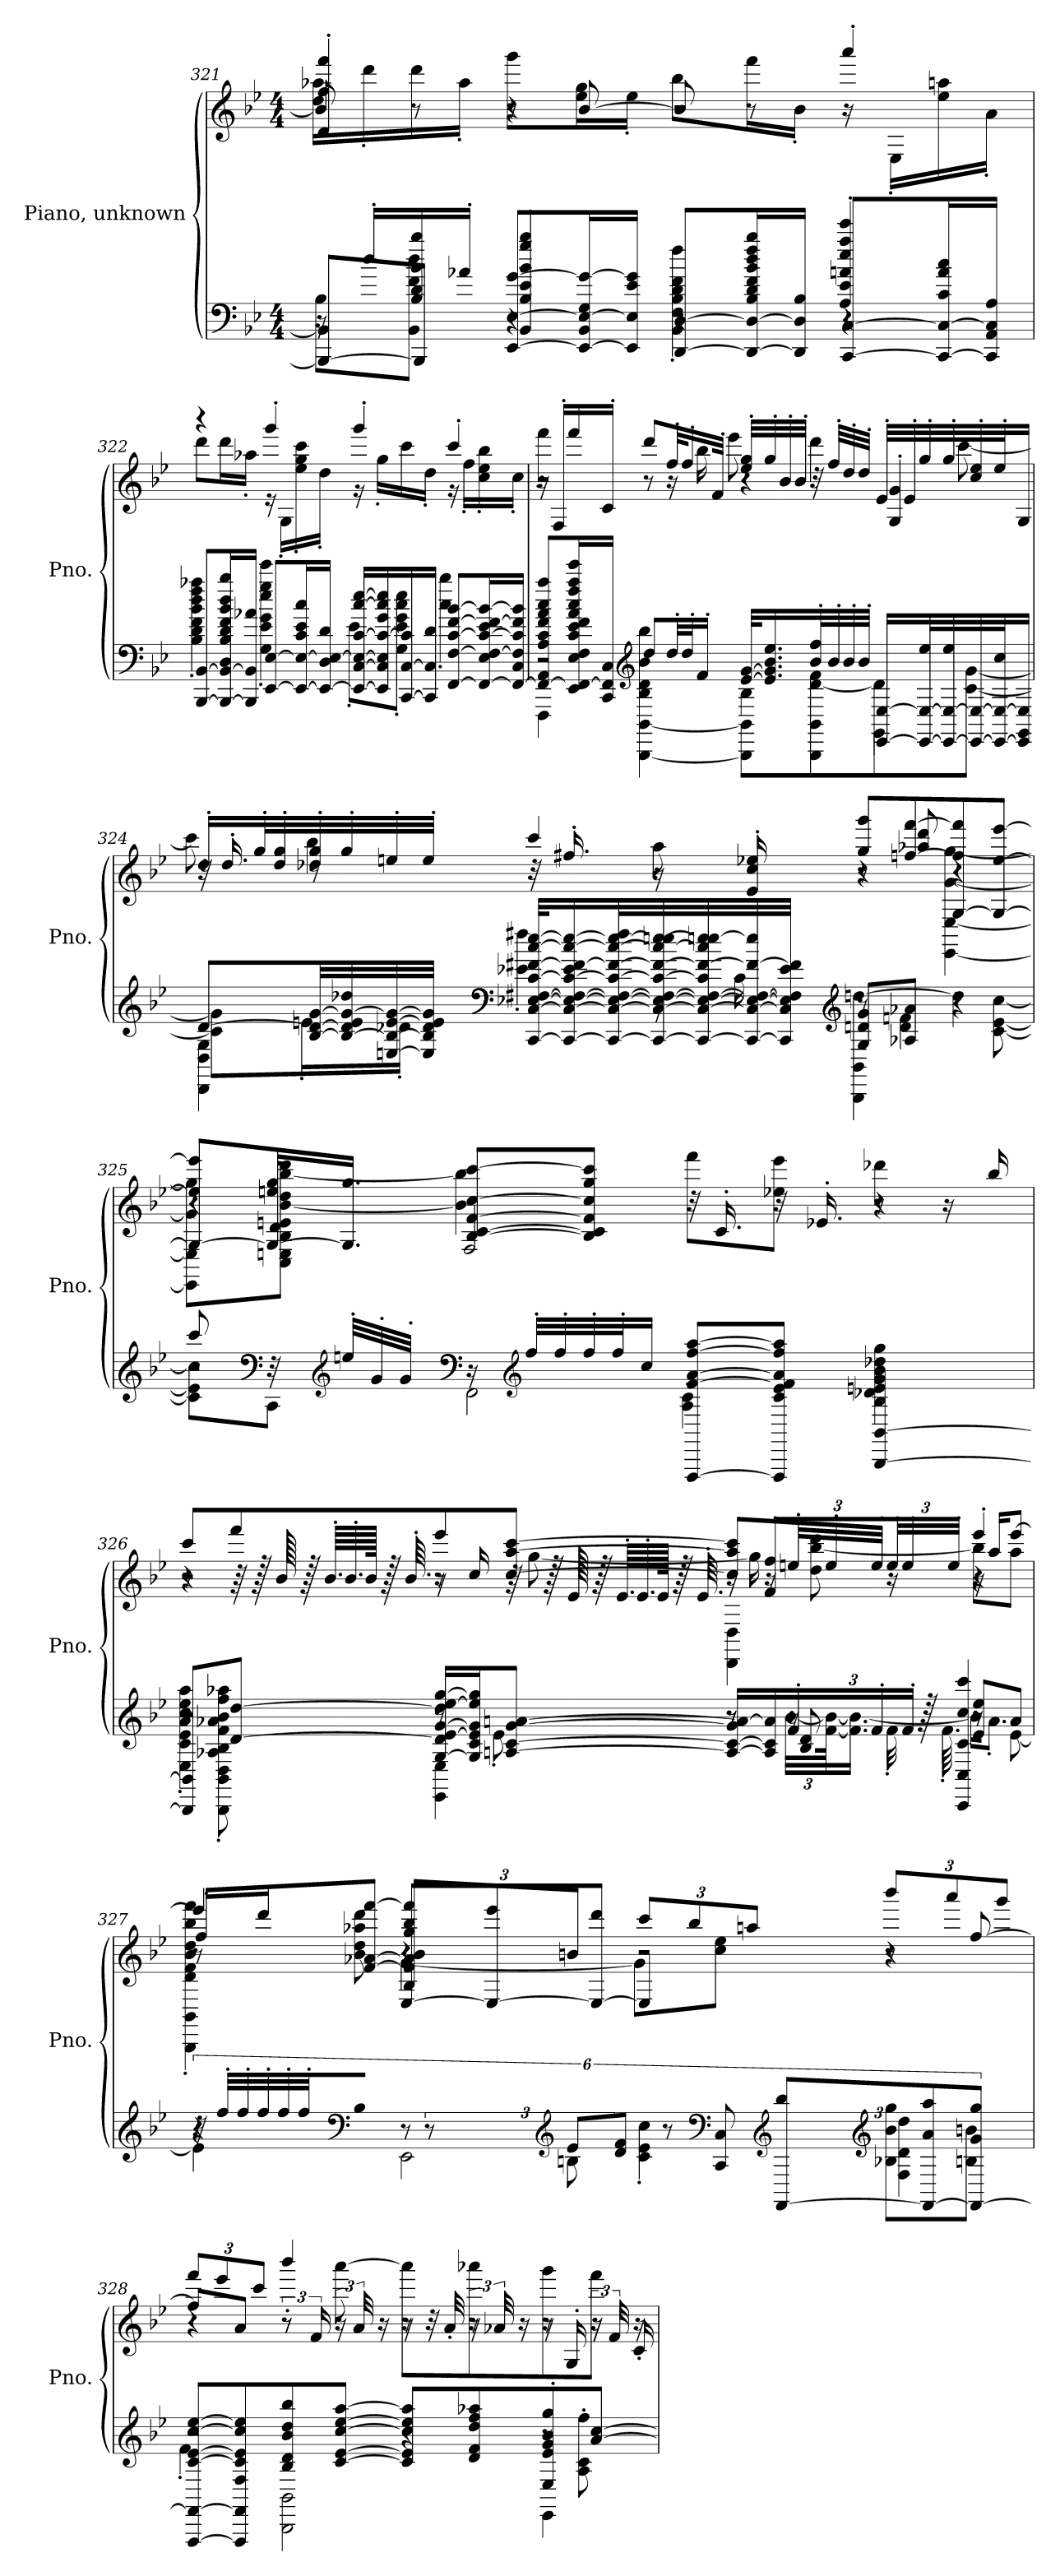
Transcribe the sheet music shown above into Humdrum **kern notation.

**kern	**kern
*part1	*part1
*staff2	*staff1
*I"Piano, unknown	*
*I'Pno.	*
*clefF4	*clefG2
*k[b-e-]	*k[b-e-]
*M4/4	*M4/4
=321	=321
*^	*^
*	*^	*	*^
16r	8B-\L	8BBB-/_ 8BB-/]L	8b-/]	16dd\ 16aa-X\LL	4d/' 4ff/' 4fff/'
16dd'/LL	.	.	.	16ddd'\	.
16B-/ 16d/ 16b-/ 16bb-/	8BB-\ 8f\ 8dd\J	8BBB-/J]	8r	16ddd\	.
16a-X'/JJ	.	.	.	16aa-'\JJ	.
[8EE-/ [8E-/ [8g/L	4r	4BB-/' 4B-/' 4e-/' 4b-/' 4gg/' 4bb-/'	8r	8ggg\L	4r
16EE-/_ 16BB-/ 16E-/_ 16G/ 16g/_L	.	.	[8b-/	16ee-\ 16gg\L	.
16EE-/] 16E-/] 16e-/ 16g/]JJ	.	.	.	16ee-'\JJ	.
[8DD/ [8D/L	4BB-\' 4F\' 4B-\' 4d\' 4f\' 4ff\'	4r	8b-/]	8bb-\L	2r
16DD/_ 16D/_ 16B-/ 16d/ 16f/ 16b-/ 16dd/ 16ff/ 16bb-/L	.	.	8r	16fff\L	.
16DD/] 16D/] 16B-/JJ	.	.	.	16b-'\JJ	.
[8CC/ [8C/L	4r	4A/' 4e-/' 4an/' 4ee-/' 4aa/' 4eee-/'	4aaa'/	16r	.
.	.	.	.	16E-'\LL	.
16CC/_ 16C/_ 16c/ 16a/ 16cc/L	.	.	.	16ee-\ 16aan\	.
16CC/] 16AA/ 16C/] 16A/JJ	.	.	.	16a'\JJ	.
*	*v	*v	*	*	*
*	*	*	*v	*v
!!LO:PB:g=z
=322	=322	=322	=322
[8BBB-/ [8BB-/L	4B-\' 4d\' 4f\' 4b-\' 4dd\' 4ff\' 4aa-X\'	4r	8ddd\L
16BBB-/_ 16BB-/_ 16D/ 16B-/ 16d/ 16f/ 16b-/ 16dd/ 16bb-/L	.	.	16ddd\L
16BBB-/] 16BB-/] 16a-X/JJ	.	.	16aa-X'\JJ
[8EE-/ [8E-/L	4G\' 4e-\' 4g\' 4ee-\' 4gg\' 4eee-\'	4ggg'/	16r
.	.	.	16G'\LL
16EE-/_ 16E-/_ 16c/ 16e-/ 16cc/L	.	.	16ee-\' 16gg\' 16ccc\'
16EE-/_ 16D/ 16E-/_ 16d/JJ	.	.	16dd'\JJ
16EE-/_ [16C/ 16E-/_ [16c/ [16cc/ [16ee-/LL	8e-'\L	4ggg'/	16r
16EE-/] 16C/] 16E-/] 16c/_ 16g/ 16cc/] 16ee-/]	.	.	16gg'\LL
[16CC/ [16C/ 16c/]	8G\' 8e-\' 8g\' 8cc\' 8ee-\'J	.	16ccc\
16CC/] 16C/] 16d/JJ	.	.	16dd'\JJ
[8FF/ [8F/ [8c/ [8f/ [8b-/L	4cc\' 4bb-\'	4ccc'/	16r
.	.	.	16ff'\LL
16FF/_ 16E-/ 16F/_ 16c/_ 16e-/ 16f/_ 16b-/_L	.	.	16cc\' 16ee-\' 16bb-\'
16FF/_ 16C/ 16F/] 16c/] 16f/] 16b-/]JJ	.	.	16cc'\JJ
!!LO:LB:g=z
=323	=323	=323	=323
*	*^	*	*^
8FF/_ 8AA/ 8A/ 8c/ 8f/ 8a/ 8cc/ 8aa/L	4FFF\	2r	16r	4fff'\	2r
.	.	.	16F'/LL	.	.
16EE-/ 16FF/_ 16E-/ 16F/ 16c/ 16e-/ 16f/ 16a/ 16cc/ 16ff/ 16aa/ 16eee-/L	.	.	16fff/	.	.
16CC/ 16FF/] 16C/JJ	.	.	16c'/JJ	.	.
*clefG2	*	*	*	*	*
8dd/L	[4BBB-\ [4BB-\ 4B-\ 4d\ 4b-\ 4bb-\	.	8ddd/L	8r	.
32dd'/LL	.	.	32ff'/KL	16r	.
32dd'/J	.	.	16ff'/	.	.
16f'/JJ	.	.	.	16bb-\	.
.	.	.	32f'/JJk	.	.
[32e-/ [32g/KLL	8BBB-\] 8BB-\]L	4B-\	32ee-/' 32gg/'LLL	8eee-\	4r
16.e-/] 16.g/] 16.b-/ 16.ee-/	.	.	32gg'/	.	.
.	.	.	32b-'/	.	.
.	.	.	32b-'/JJJ	.	.
32b-/' 32ff/'L	8BBB-\ 8BB-\ [8d\ 8f\	.	32r	4ddd\	.
32b-'/	.	.	32ff'/LLL	.	.
32b-'/	.	.	32dd'/	.	.
32b-'/JJJ	.	.	32dd'/JJJ	.	.
[16EE-/ [16E-/LL	8d\]	4GG\	32e-'/LLL	.	4G/' 4g/'
.	.	.	32e-'/	.	.
32EE-/_ 32E-/_ 32ee-/L	.	.	32gg'/	.	.
32EE-/_ 32E-/_ 32ee-/	.	.	32gg'/	.	.
32EE-/_ 32E-/_	[8c\ [8g\J	.	32cc/' 32ee-/'	[8ccc\	.
32EE-/_ 32E-/_ 32cc/J	.	.	32ee-'/J	.	.
16EE-/] 16GG/ 16E-/]JJ	.	.	16G/JJ	.	.
!!LO:LB:g=z	!!	!!
=324	=324	=324	=324	=324	=324
[8d/L	8c\] 8g\]L	4DD\ 4D\ 4G\	16dd'/LL	8ccc\]	32r
.	.	.	.	.	16.dd'/
.	.	.	32gg'/L	.	.
.	.	.	32dd/' 32gg/'	.	.
[32B-/ 32d/_ [32g/LL	16en'\L	.	32dd-X/' 32gg/'	4bb-\	8r
32B-/_ 32d/] 32e/ 32g/_ 32dd-X/	.	.	32gg'/	.	.
[32En/ 32B-/_ [32e/ 32g/_	16d-X'\JJ	.	32een'/	.	.
32E/] 32B-/] 32d-/ 32e/] 32g/]JJJ	.	.	32ee'/JJJ	.	.
*clefF4	*	*	*	*	*
[32CC/ [32C/ [32E-X/ [32F#X/ [32c/ [32f#X/ [32cc/ [32ee-/KLL	4e-X\' 4ff#X\'	8r	32r	.	4ccc/
16CC/_ 16C/_ 16E-/_ 16F#/_ 16c/_ 16e-/ 16f#/_ 16cc/_ 16ee-/_	.	.	16.ff#X'/	.	.
32CC/_ 32C/_ 32E-/_ 32F#/_ 32c/_ 32f#/_ 32cc/_ 32ee-/_ 32ff#/L	.	.	.	.	.
32CC/_ 32C/_ 32E-/_ 32F#/_ 32c/_ 32f#/_ 32cc/_ 32ee-/_ 32een/	.	16r	16r	8aa\	.
32CC/_ 32C/_ 32E-/_ 32F#/_ 32c/] 32f#/_ 32cc/] 32ee-/] [32een/	.	.	.	.	.
32CC/_ 32C/_ 32E-/_ 32F#/_ 32f#/_ 32ee/]	.	16c\	16e-/' 16cc/' 16ee-X/'	.	.
32CC/] 32C/] 32E-/] 32F#/] 32e-/ 32f#/]JJJ	.	.	.	.	.
*clefG2	*	*	*	*	*
8G/ 8dn/ 8g/L	8r	4BBB-\ 4BB-\ [4ddn\	8gg/ 8ggg/L	4r	8r
8A-X/ 8a-X/J	4d\ 4fn\	.	[8ffn/ [8fff/	.	8aa-X/ 8ddd/
4r	.	4dd\]	[8G/ 8ff/] 8fff/]	[4EE-\ [4E-\ [4g\ [4gg\	4r
.	[8c\ [8e-\ [8cc\	.	8G/_ [8ee-/ [8eee-/J	.	.
!!LO:LB:g=z	!!	!!
=325	=325	=325	=325	=325	=325
8ccc/	8c\] 8e-\] 8cc\]L	2r	8G/_ 8ee-/] 8eee-/]L	8EE-\] 8E-\] 8g\] 8gg\]L	4r
*clefF4	*	*	*	*	*
32r	8CC\J	.	32G/_ 32een/ 32gg/KL	8C\ 8En\ 8B-\ 8d\ 8en\ [8b-\ 8dd\ [8bb-\ 8ddd\J	.
*clefG2	*	*	*	*	*
32een'/LLL	.	.	16.G/] 16.gg/JJ	.	.
32g'/	.	.	.	.	.
32g'/JJJ	.	.	.	.	.
*clefF4	*	*	*	*	*
16r	2FF\	.	[8B-/ [8c/ [8f/ [8cc/ [8ccc/L	4b-\] 4bb-\]	2F/
*clefG2	*	*	*	*	*
32ff'/LLL	.	.	.	.	.
32ff'/	.	.	.	.	.
32ff'/	.	.	8B-/] 8c/] 8f/] 8cc/] 8gg/ 8ccc/]J	.	.
32ff'/J	.	.	.	.	.
16cc/JJ	.	.	.	.	.
[8FFF/ [8f/ [8a/ [8ff/ [8aa/L	.	4A\' 4c\'	32r	8fff\L	.
.	.	.	16.c'/	.	.
8FFF/] 8c/ 8e-/ 8f/] 8a/] 8ff/] 8aa/]J	.	.	32r	8ee-X\ 8eee-\J	.
.	.	.	16.e-X'/	.	.
[4BBB-/ [4BB-/	4B-\ 4d-X\ 4en\ 4g\ 4b-\ 4dd-X\ 4gg\	4r	8r	4ddd-X\	4r
.	.	.	16r	.	.
.	.	.	16bb-/	.	.
!!LO:LB:g=z
=326	=326	=326	=326	=326	=326
*	*	*^	*	*	*^
8BBB-/] 8BB-/]L	4E-\' 4c\' 4e-\' 4a\' 4cc\' 4ee-\' 4aa\'	2r	8r	8ccc/L	4r	8r	2r
[8d/ [8dd/J	.	.	8BBB-\' 8BB-\' 8D\' 8A-X\' 8B-\' 8f\' 8a-X\' 8b-\' 8ff\' 8aa-X\'	8fff/	.	64r	.
.	.	.	.	.	.	128r	.
.	.	.	.	.	.	128b-/	.
.	.	.	.	.	.	128r	.
.	.	.	.	.	.	64.b-'/LLLL	.
.	.	.	.	.	.	64.b-'/	.
.	.	.	.	.	.	128b-/JJJJk	.
.	.	.	.	.	.	128r	.
.	.	.	.	.	.	64.b-'/	.
[16G/ 16d/] [16e-/ [16g/ 16dd/] [16ee-/ [16gg/LL	4EE-\ 4E-\	.	8r	8eee-/	8r	16r	.
16G/] 16c/ 16e-/] 16g/] 16ee-/] 16gg/]J	.	.	.	.	.	16cc/	.
[8An/ [8c/ [8g/ [8an/J	.	.	8e-'\	[8cc/ [8aa/ [8ccc/J	[8gg\	64r	.
.	.	.	.	.	.	128r	.
.	.	.	.	.	.	128e-/	.
.	.	.	.	.	.	128r	.
.	.	.	.	.	.	64.e-'/LLLL	.
.	.	.	.	.	.	64.e-'/	.
.	.	.	.	.	.	128e-/JJJJk	.
.	.	.	.	.	.	128r	.
.	.	.	.	.	.	64.e-'/	.
16A/_ 16c/_ 16g/] 16a/_LL	8r	8r	8r	8cc/] 8aa/] 8ccc/]L	16gg\]	16r	4DD\ 4D\
16A/] 16c/] 16a/]	.	.	.	.	16r	8f/' 8ff/'L	.
*Xbrackettup	*	*	*	*Xbrackettup	*	*	*
24f'/	[48b-\LLL	8B-/ 8d/	16r	48een'/LL	8dd\ [8bb-\ 8ddd\	.	.
.	[96f\ 96b-\_JK	.	.	48ee'/	.	.	.
.	16.f\] 16.b-\_JJ	.	.	.	.	.	.
24f'/	.	.	.	48ee'/JJJ	.	.	.
.	.	.	32f'\	16r	.	48ee'/LL	.
24f'/JJ	.	.	.	.	.	48ee'/	.
.	.	.	128r	.	.	.	.
.	.	.	64.f'\	.	.	.	.
.	.	.	.	.	.	48ee'/JJJ	.
8e-/ 8ee-/L	16b-\KL]	4CC/ 4C/ 4c/ 4cc/ 4ccc/	8r	16r	8bb-\L]	4eee-'/	4r
.	8.a'\J	.	.	16aa/KL	.	.	.
8a/J	.	.	[8e-\	[8eee-/J	8aa\J	.	.
*v	*v	*v	*v	*	*	*	*
!!LO:LB:g=z	!!	!!	!!
=327	=327	=327	=327	=327
*brackettup	*	*	*	*
*^	*	*	*	*
*	*^	*	*	*	*
48r	4r	4e-\]	4eee-/]	8r	16ff'/LL	4BBB-\' 4BB-\' 4d\' 4f\' 4b-\' 4dd\' 4bb-\' 4fff\'
48ff'/LLL	.	.	.	.	.	.
48ff'/	.	.	.	.	.	.
*Xbrackettup	*	*	*	*	*	*
48ff'/	.	.	.	.	16ddd/J	.
48ff'/	.	.	.	.	.	.
48ff'/JJ	.	.	.	.	.	.
*clefF4	*	*	*	*	*	*
8B-/J	.	.	.	8b-\ 8dd\ 8aa-X\ 8ddd\	[8f/ [8a-X/ [8fff/J	.
*brackettup	*	*	*	*	*	*
12r	8r	2EE-\	[12E-/L	4r	8B-/ 8f/] 8a-/] 8b-/ 8gg/ 8bb-/ 8fff/]L	[4g\
*clefG2	*	*	*	*	*	*
12e-/L	.	.	12E-/_ 12eee-/	.	.	.
.	8Bn\	.	.	.	8bn/J	.
12d/ 12f/J	.	.	12E-/_ 12ddd/J	.	.	.
8r	4c\' 4e-\' 4cc\'	.	4E-/]	2r	12ccc/L	8g\L]
.	.	.	.	.	12bb-/	.
*clefF4	*	*	*	*	*	*
8CC/ 8C/	.	.	.	.	.	8cc\ 8ee-\J
.	.	.	.	.	12aan/J	.
*clefG2	*	*	*	*	*	*
*Xbrackettup	*	*	*	*	*	*
[12FF/ 12bb-/L	8B-X\ 8b-\ 8gg\L	4F\ 4d\ 4dd\	12bbb-/L	.	8r	4r
12FF/_ 12a/ 12aa/	.	.	12aaa/	.	.	.
.	8Bn\ 8bn\J	.	.	.	[8ff/	.
12FF/_ 12g/ 12gg/J	.	.	12ggg/J	.	.	.
*	*	*	*	*	*v	*v
!!LO:PB:g=z
=328	=328	=328	=328	=328	=328
[8FFF/ 8FF/_ [8c/ [8e-/ [8cc/ [8ee-/L	4f'\	2r	12fff/L	8ff/L]	4r
.	.	.	12eee-/	.	.
8FFF/] 8FF/] 8F/ 8c/] 8e-/] 8cc/] 8ee-/]	.	.	.	8a/J	.
.	.	.	12ccc/J	.	.
*	*	*	*brackettup	*	*
8B-/ 8d/ 8b-/ 8dd/ 8bb-/	2BBB-\ 2BB-\	.	12r	4bbb-'/	8r
.	.	.	24f/	.	.
[8c/ [8e-/ [8cc/ [8ee-/ [8aa/J	.	.	24r	.	[8aaa\
.	.	.	48a/	.	.
.	.	.	16r	.	.
8c/] 8e-/] 8cc/] 8ee-/] 8aa/]L	.	4r	8r	16r	8aaa\L]
.	.	.	.	32r	.
.	.	.	.	32a'/	.
8d/ 8f/ 8dd/ 8ff/ 8aa-X/	.	.	24r	8r	8aaa-X\
.	.	.	48a-X/	.	.
.	.	.	16r	.	.
8E-/' 8e-/' 8g/' 8b-/' 8gg/'	4EE-\	8r	16r	8r	8ggg\
.	.	.	16G'/	.	.
[8a/ [8cc/J	.	8A\' 8c\' 8ff\'	24r	16r	8fff\J
.	.	.	48f/	.	.
.	.	.	16r	16c'/	.
*v	*v	*v	*	*	*
*	*v	*v	*v
=	=
*-	*-
